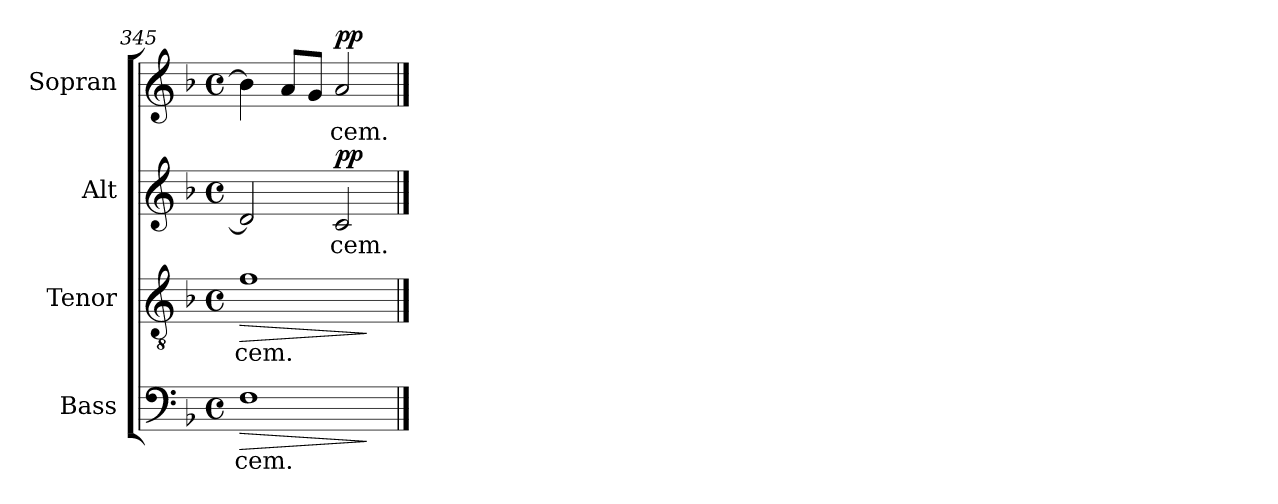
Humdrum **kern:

**kern	**text	**dynam	**kern	**text	**dynam	**kern	**text	**dynam	**kern	**text	**dynam
*part4	*part4	*part4	*part3	*part3	*part3	*part2	*part2	*part2	*part1	*part1	*part1
*staff4	*staff4	*staff4	*staff3	*staff3	*staff3	*staff2	*staff2	*staff2	*staff1	*staff1	*staff1
*I"Bass	*	*	*I"Tenor	*	*	*I"Alt	*	*	*I"Sopran	*	*
*I'B.	*	*	*I'T.	*	*	*I'A.	*	*	*I'S.	*	*
*clefF4	*	*	*clefGv2	*	*	*clefG2	*	*	*clefG2	*	*
*k[b-]	*	*	*k[b-]	*	*	*k[b-]	*	*	*k[b-]	*	*
*F:	*	*	*F:	*	*	*F:	*	*	*F:	*	*
*M4/4	*	*	*M4/4	*	*	*M4/4	*	*	*M4/4	*	*
*met(c)	*	*	*met(c)	*	*	*met(c)	*	*	*met(c)	*	*
=345	=345	=345	=345	=345	=345	=345	=345	=345	=345	=345	=345
!	!LO:LY:b	!LO:HP:b	!	!LO:LY:b	!LO:HP:b	!	!	!	!	!	!
1F	-cem.	>	1f	-cem.	>	2d/]	.	.	4b-\]	.	.
.	.	.	.	.	.	.	.	.	8a/L	.	.
.	.	.	.	.	.	.	.	.	8g/J	.	.
!	!	!	!	!	!	!	!LO:LY:b	!LO:DY:a	!	!LO:LY:b	!LO:DY:a
.	.	.	.	.	.	2c/	-cem.	pp	2a/	-cem.	pp
.	.	]	.	.	]	.	.	.	.	.	.
==	==	==	==	==	==	==	==	==	==	==	==
*-	*-	*-	*-	*-	*-	*-	*-	*-	*-	*-	*-
